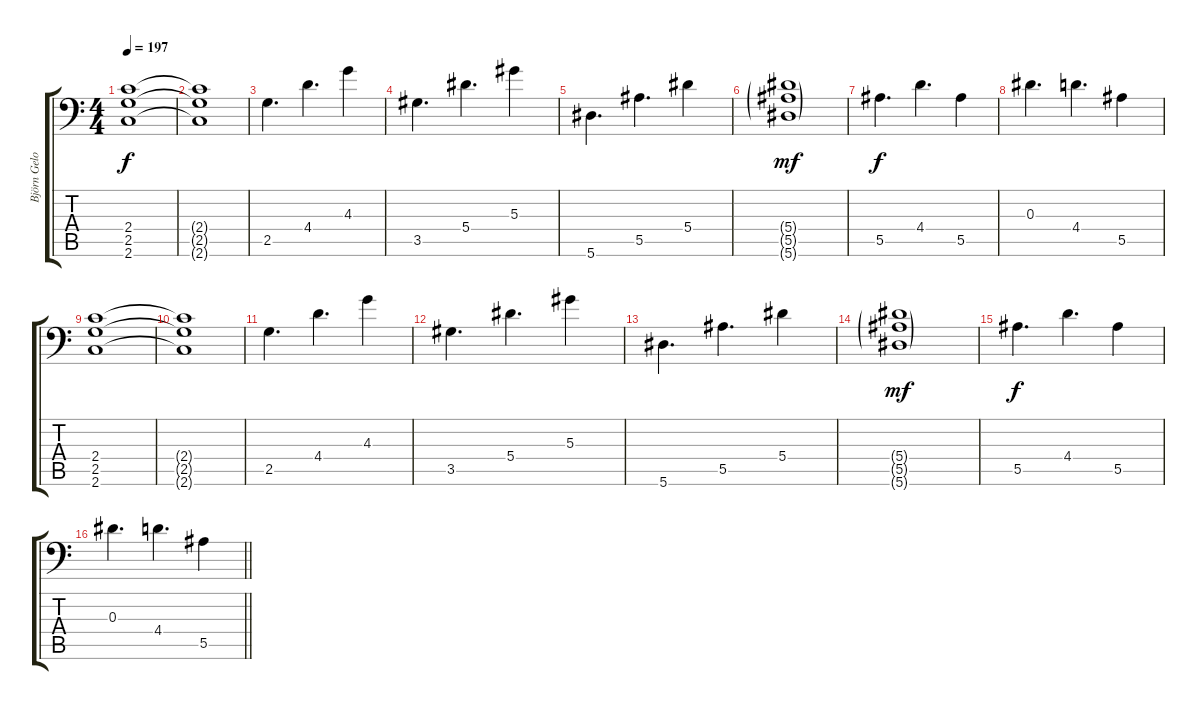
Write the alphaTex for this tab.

\track ("Björn Gelotte" "Björn Gelo") {instrument distortionguitar}
\staff {score tabs}
\tuning (C4 G3 Eb3 Bb2 F2 Bb1) {hide}
\ts (4 4)
\tempo 197
\clef f4
\ks c
(2.4 2.5 2.6).1{dy f} |
(2.4{t} 2.5{t} 2.6{t}).1 |
2.5.4{d} 4.4.4{d} 4.3.4 |
3.5.4{d} 5.4.4{d} 5.3.4 |
5.6.4{d} 5.5.4{d} 5.4.4 |
(5.4{g} 5.5{g} 5.6{g}).1{dy mf} |
5.5.4{d dy f} 4.4.4{d} 5.5.4 |
0.3.4{d} 4.4.4{d} 5.5.4 |
(2.4 2.5 2.6).1 |
(2.4{t} 2.5{t} 2.6{t}).1 |
2.5.4{d} 4.4.4{d} 4.3.4 |
3.5.4{d} 5.4.4{d} 5.3.4 |
5.6.4{d} 5.5.4{d} 5.4.4 |
(5.4{g} 5.5{g} 5.6{g}).1{dy mf} |
5.5.4{d dy f} 4.4.4{d} 5.5.4 |
\barLineRight lightlight
0.3.4{d} 4.4.4{d} 5.5.4
